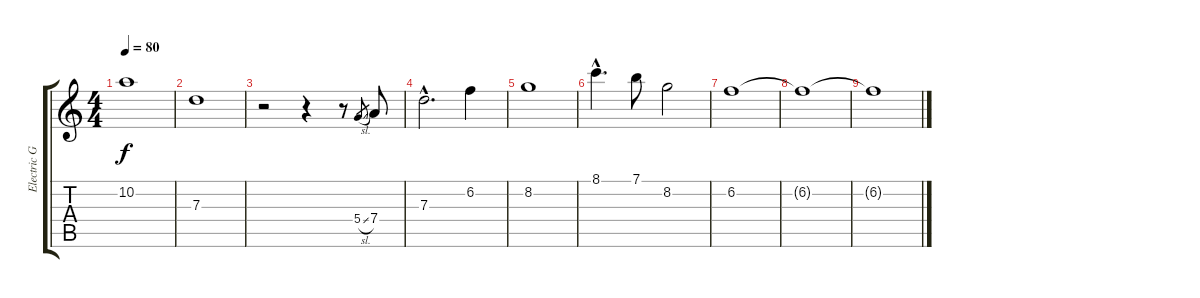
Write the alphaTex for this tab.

\track ("Electric Guitar" "Electric G") {instrument overdrivenguitar}
\staff {score tabs}
\tuning (E4 B3 G3 D3 A2 E2) {hide}
\ts (4 4)
\tempo 80
\clef g2
\ks c
10.2.1{dy f} |
7.3.1 |
r.2 r.4 r.8 5.4{sl}.8{gr} 7.4.8 |
7.3{hac}.2{d} 6.2.4 |
8.2.1 |
8.1{hac}.4{d} 7.1.8 8.2.2 |
6.2.1{volume 0} |
6.2{t}.1 |
6.2{t}.1
